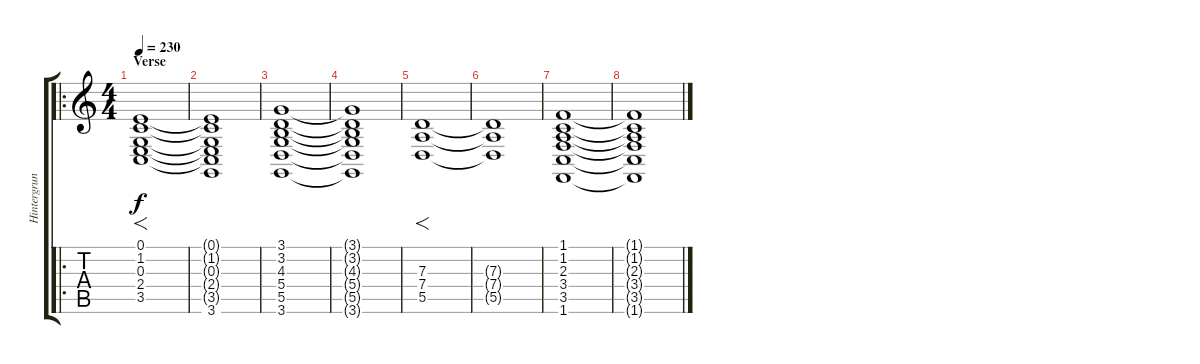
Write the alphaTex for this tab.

\track ("Hintergrund" "Hintergrun") {instrument stringensemble1}
\staff {score tabs}
\tuning (E4 B3 G3 D3 A2 E2) {hide}
\ro
\ts (4 4)
\section ("" "Verse")
\tempo 230
\clef g2
\ks c
(0.1 1.2 0.3 2.4 3.5).1{f dy f} |
(0.1{t} 1.2{t} 0.3{t} 2.4{t} 3.5{t} 3.6).1 |
(3.1 3.2 4.3 5.4 5.5 3.6).1 |
(3.1{t} 3.2{t} 4.3{t} 5.4{t} 5.5{t} 3.6{t}).1 |
(7.3 7.4 5.5).1{f} |
(7.3{t} 7.4{t} 5.5{t}).1 |
(1.1 1.2 2.3 3.4 3.5 1.6).1 |
(1.1{t} 1.2{t} 2.3{t} 3.4{t} 3.5{t} 1.6{t}).1
